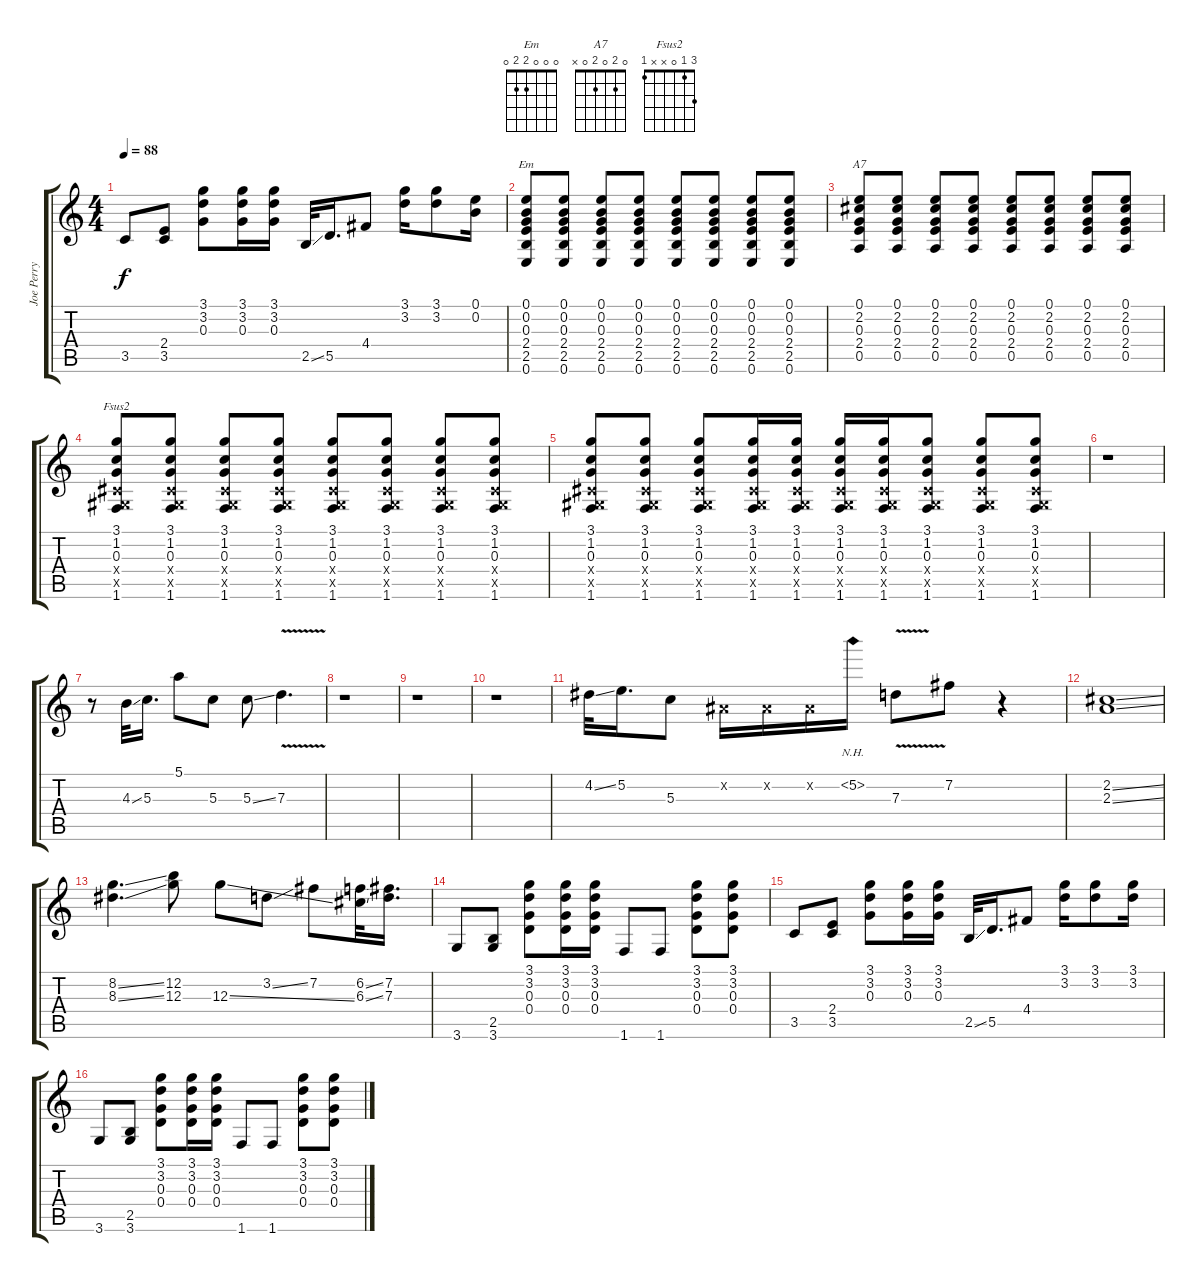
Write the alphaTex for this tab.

\track ("Joe Perry (Gtr. 2)" "Joe Perry ") {instrument distortionguitar}
\staff {score tabs}
\tuning (E4 B3 G3 D3 A2 E2) {hide}
\chord ("Em" 0 0 0 2 2 0)
\chord ("A7" 0 2 0 2 0 x)
\chord ("Fsus2" 3 1 0 x x 1)
\ts (4 4)
\tempo 88
\clef g2
\ks c
3.5.8{dy f} (2.4 3.5).8 (3.1 3.2 0.3).8 (3.1 3.2 0.3).16 (3.1 3.2 0.3).16 2.5{ss}.32 5.5.16{d} 4.4.8 (3.1 3.2).16 (3.1 3.2).8 (0.1 0.2).16 |
(0.1 0.2 0.3 2.4 2.5 0.6).8{ch "Em"} (0.1 0.2 0.3 2.4 2.5 0.6).8 (0.1 0.2 0.3 2.4 2.5 0.6).8 (0.1 0.2 0.3 2.4 2.5 0.6).8 (0.1 0.2 0.3 2.4 2.5 0.6).8 (0.1 0.2 0.3 2.4 2.5 0.6).8 (0.1 0.2 0.3 2.4 2.5 0.6).8 (0.1 0.2 0.3 2.4 2.5 0.6).8 |
(0.1 2.2 0.3 2.4 0.5).8{ch "A7"} (0.1 2.2 0.3 2.4 0.5).8 (0.1 2.2 0.3 2.4 0.5).8 (0.1 2.2 0.3 2.4 0.5).8 (0.1 2.2 0.3 2.4 0.5).8 (0.1 2.2 0.3 2.4 0.5).8 (0.1 2.2 0.3 2.4 0.5).8 (0.1 2.2 0.3 2.4 0.5).8 |
(3.1 1.2 0.3 -1.4{x} -1.5{x} 1.6).8{ch "Fsus2"} (3.1 1.2 0.3 -1.4{x} -1.5{x} 1.6).8 (3.1 1.2 0.3 -1.4{x} -1.5{x} 1.6).8 (3.1 1.2 0.3 -1.4{x} -1.5{x} 1.6).8 (3.1 1.2 0.3 -1.4{x} -1.5{x} 1.6).8 (3.1 1.2 0.3 -1.4{x} -1.5{x} 1.6).8 (3.1 1.2 0.3 -1.4{x} -1.5{x} 1.6).8 (3.1 1.2 0.3 -1.4{x} -1.5{x} 1.6).8 |
(3.1 1.2 0.3 -1.4{x} -1.5{x} 1.6).8 (3.1 1.2 0.3 -1.4{x} -1.5{x} 1.6).8 (3.1 1.2 0.3 -1.4{x} -1.5{x} 1.6).8 (3.1 1.2 0.3 -1.4{x} -1.5{x} 1.6).16 (3.1 1.2 0.3 -1.4{x} -1.5{x} 1.6).16 (3.1 1.2 0.3 -1.4{x} -1.5{x} 1.6).16 (3.1 1.2 0.3 -1.4{x} -1.5{x} 1.6).16 (3.1 1.2 0.3 -1.4{x} -1.5{x} 1.6).8 (3.1 1.2 0.3 -1.4{x} -1.5{x} 1.6).8 (3.1 1.2 0.3 -1.4{x} -1.5{x} 1.6).8 |
r.1 |
r.8 4.3{ss}.32 5.3.16{d} 5.1.8 5.3.8 5.3{ss}.8 7.3{v}.4{d} |
r.1 |
r.1 |
r.1 |
4.2{ss}.32 5.2.16{d} 5.3.8 -1.2{x}.16 -1.2{x}.16 -1.2{x}.16 5.2{nh}.16 7.3{v}.8 7.2.8 r.4 |
(2.2{ss} 2.3{ss}).1 |
(8.2{ss} 8.3{ss}).4{d} (12.2 12.3).8 12.3{ss}.8 3.2{ss}.8 7.2.8 (6.2{ss} 6.3{ss}).32 (7.2 7.3).16{d} |
3.6.8 (2.5 3.6).8 (3.1 3.2 0.3 0.4).8 (3.1 3.2 0.3 0.4).16 (3.1 3.2 0.3 0.4).16 1.6.8 1.6.8 (3.1 3.2 0.3 0.4).8 (3.1 3.2 0.3 0.4).8 |
3.5.8 (2.4 3.5).8 (3.1 3.2 0.3).8 (3.1 3.2 0.3).16 (3.1 3.2 0.3).16 2.5{ss}.32 5.5.16{d} 4.4.8 (3.1 3.2).16 (3.1 3.2).8 (3.1 3.2).16 |
3.6.8 (2.5 3.6).8 (3.1 3.2 0.3 0.4).8 (3.1 3.2 0.3 0.4).16 (3.1 3.2 0.3 0.4).16 1.6.8 1.6.8 (3.1 3.2 0.3 0.4).8 (3.1 3.2 0.3 0.4).8
